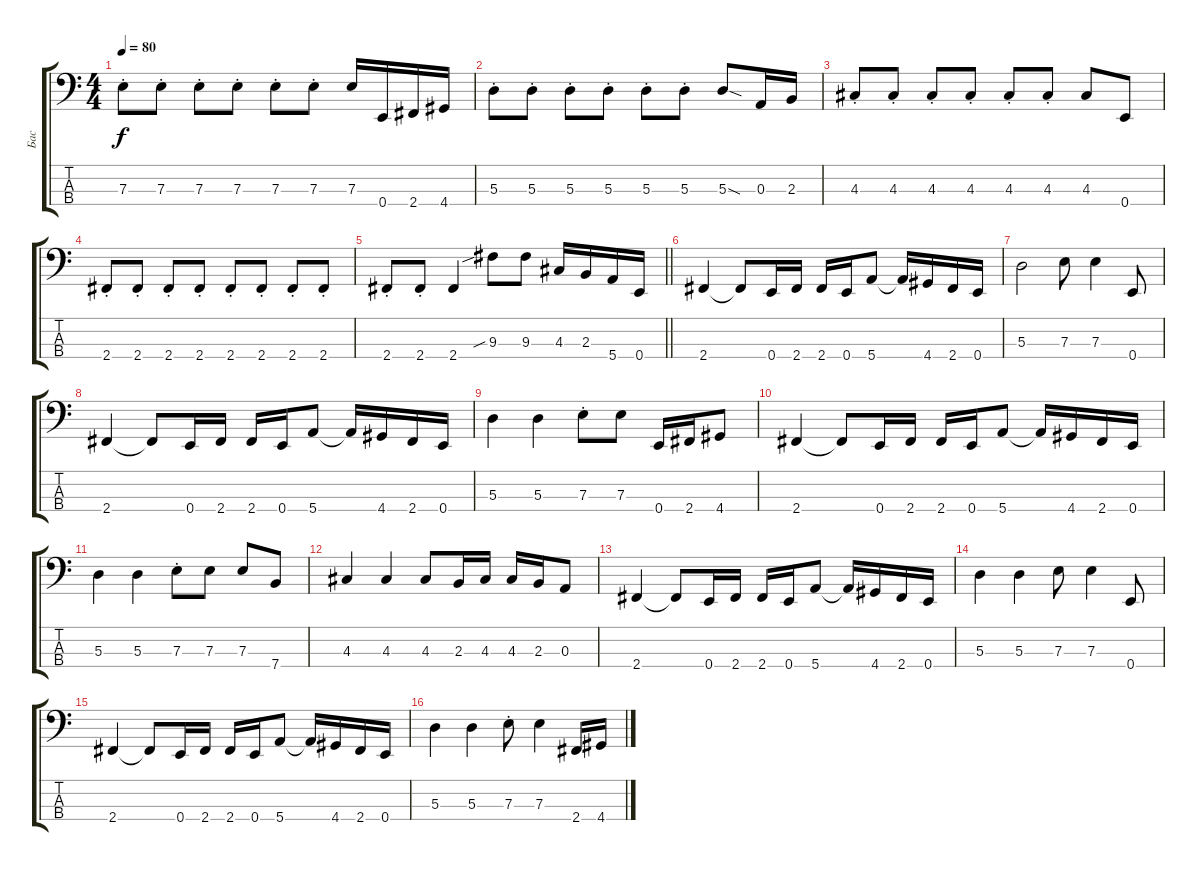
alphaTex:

\track ("Бас" "Бас") {instrument electricbassfinger}
\staff {score tabs}
\tuning (G2 D2 A1 E1) {hide}
\ts (4 4)
\tempo 80
\clef f4
\ks c
7.3{st}.8{dy f} 7.3{st}.8 7.3{st}.8 7.3{st}.8 7.3{st}.8 7.3{st}.8 7.3.16 0.4.16 2.4.16 4.4.16 |
5.3{st}.8 5.3{st}.8 5.3{st}.8 5.3{st}.8 5.3{st}.8 5.3{st}.8 5.3{sod}.8 0.3.16 2.3.16 |
4.3{st}.8 4.3{st}.8 4.3{st}.8 4.3{st}.8 4.3{st}.8 4.3{st}.8 4.3.8 0.4.8 |
2.4{st}.8 2.4{st}.8 2.4{st}.8 2.4{st}.8 2.4{st}.8 2.4{st}.8 2.4{st}.8 2.4{st}.8 |
\barLineRight lightlight
2.4{st}.8 2.4{st}.8 2.4.4 9.3{sib}.8 9.3.8 4.3.16 2.3.16 5.4.16 0.4.16 |
2.4.4 2.4{t}.8 0.4.16 2.4.16 2.4.16 0.4.16 5.4.8 5.4{t}.16 4.4.16 2.4.16 0.4.16 |
5.3.2 7.3.8 7.3.4 0.4.8 |
2.4.4 2.4{t}.8 0.4.16 2.4.16 2.4.16 0.4.16 5.4.8 5.4{t}.16 4.4.16 2.4.16 0.4.16 |
5.3.4 5.3.4 7.3{st}.8 7.3.8 0.4.16 2.4.16 4.4.8 |
2.4.4 2.4{t}.8 0.4.16 2.4.16 2.4.16 0.4.16 5.4.8 5.4{t}.16 4.4.16 2.4.16 0.4.16 |
5.3.4 5.3.4 7.3{st}.8 7.3.8 7.3.8 7.4.8 |
4.3.4 4.3.4 4.3.8 2.3.16 4.3.16 4.3.16 2.3.16 0.3.8 |
2.4.4 2.4{t}.8 0.4.16 2.4.16 2.4.16 0.4.16 5.4.8 5.4{t}.16 4.4.16 2.4.16 0.4.16 |
5.3.4 5.3.4 7.3.8 7.3.4 0.4.8 |
2.4.4 2.4{t}.8 0.4.16 2.4.16 2.4.16 0.4.16 5.4.8 5.4{t}.16 4.4.16 2.4.16 0.4.16 |
5.3.4 5.3.4 7.3{st}.8 7.3.4 2.4.16 4.4.16
